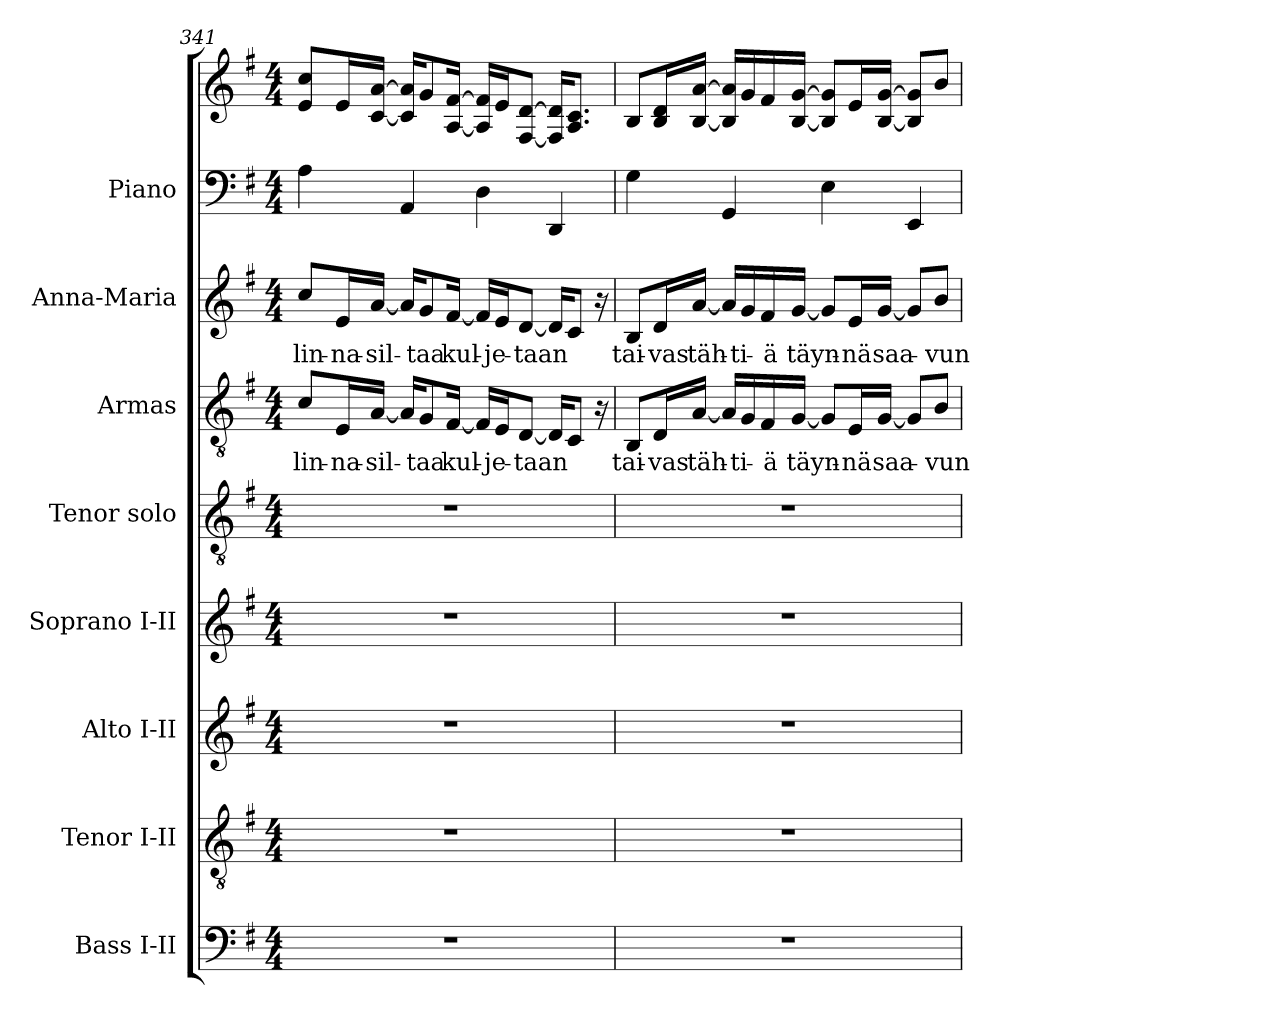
**kern	**kern	**kern	**kern	**kern	**kern	**text	**kern	**text	**kern	**kern
*part8	*part7	*part6	*part5	*part4	*part3	*part3	*part2	*part2	*part1	*part1
*staff9	*staff8	*staff7	*staff6	*staff5	*staff4	*staff4	*staff3	*staff3	*staff2	*staff1
*I"Bass I-II	*I"Tenor I-II	*I"Alto I-II	*I"Soprano I-II	*I"Tenor solo	*I"Armas	*	*I"Anna-Maria	*	*I"Piano	*
*I'B.	*I'T.	*I'A.	*I'S.	*I'T. Solo	*I'Armas	*	*I'A-M	*	*I'Pno.	*
!!LO:LB:g=z
*clefF4	*clefGv2	*clefG2	*clefG2	*clefGv2	*clefGv2	*	*clefG2	*	*clefF4	*clefG2
*	*ITrd7c12	*	*	*ITrd7c12	*ITrd7c12	*	*	*	*	*
*k[f#]	*k[f#]	*k[f#]	*k[f#]	*k[f#]	*k[f#]	*	*k[f#]	*	*k[f#]	*k[f#]
*G:	*G:	*G:	*G:	*G:	*G:	*	*G:	*	*G:	*G:
*M4/4	*M4/4	*M4/4	*M4/4	*M4/4	*M4/4	*	*M4/4	*	*M4/4	*M4/4
=341	=341	=341	=341	=341	=341	=341	=341	=341	=341	=341
!	!	!	!	!	!	!LO:LY:b:color=#000000	!	!	!	!
!	!	!	!	!	!	!	!	!LO:LY:b:color=#000000	!	!
1r	1r	1r	1r	1r	8Ci/L	lin-	8cci/L	lin-	4Ai\	8ei/ 8cciL
!	!	!	!	!	!	!LO:LY:b:color=#000000	!	!	!	!
!	!	!	!	!	!	!	!	!LO:LY:b:color=#000000	!	!
.	.	.	.	.	16EEi/L	-na-	16ei/L	-na-	.	16ei/L
!	!	!	!	!	!	!LO:LY:b:color=#000000	!	!	!	!
!	!	!	!	!	!	!	!	!LO:LY:b:color=#000000	!	!
.	.	.	.	.	[<16AAi/JJ	-sil-	[<16ai/JJ	-sil-	.	[<16ci/ [>16aiJJ
.	.	.	.	.	16AAi/KL]	.	16ai/KL]	.	4AAi/	16ci/] 16ai]KL
!	!	!	!	!	!	!LO:LY:b:color=#000000	!	!	!	!
!	!	!	!	!	!	!	!	!LO:LY:b:color=#000000	!	!
.	.	.	.	.	8GGi/	-taa	8gi/	-taa	.	8gi/
!	!	!	!	!	!	!LO:LY:b:color=#000000	!	!	!	!
!	!	!	!	!	!	!	!	!LO:LY:b:color=#000000	!	!
.	.	.	.	.	[<16FF#i/Jk	kul-	[<16f#i/Jk	kul-	.	[<16Ai/ [>16f#iJk
.	.	.	.	.	16FF#i/LL]	.	16f#i/LL]	.	4Di\	16Ai/] 16f#i]LL
!	!	!	!	!	!	!LO:LY:b:color=#000000	!	!	!	!
!	!	!	!	!	!	!	!	!LO:LY:b:color=#000000	!	!
.	.	.	.	.	16EEi/J	-je-	16ei/J	-je-	.	16ei/J
!	!	!	!	!	!	!LO:LY:b:color=#000000	!	!	!	!
!	!	!	!	!	!	!	!	!LO:LY:b:color=#000000	!	!
.	.	.	.	.	[<8DDi/J	-taan	[<8di/J	-taan	.	[<8F#i/ [>8diJ
.	.	.	.	.	16DDi/KL]	.	16di/KL]	.	4DDi/	16F#i/] 16di]KL
.	.	.	.	.	8CCi/J	.	8ci/J	.	.	8.Ai/ 8.ciJ
.	.	.	.	.	16r	.	16r	.	.	.
=342	=342	=342	=342	=342	=342	=342	=342	=342	=342	=342
!	!	!	!	!	!	!LO:LY:b:color=#000000	!	!	!	!
!	!	!	!	!	!	!	!	!LO:LY:b:color=#000000	!	!
1r	1r	1r	1r	1r	8BBBi/L	tai-	8Bi/L	tai-	4Gi\	8Bi/L
!	!	!	!	!	!	!LO:LY:b:color=#000000	!	!	!	!
!	!	!	!	!	!	!	!	!LO:LY:b:color=#000000	!	!
.	.	.	.	.	16DDi/L	-vas	16di/L	-vas	.	16Bi/ 16diL
!	!	!	!	!	!	!LO:LY:b:color=#000000	!	!	!	!
!	!	!	!	!	!	!	!	!LO:LY:b:color=#000000	!	!
.	.	.	.	.	[<16AAi/JJ	täh-	[<16ai/JJ	täh-	.	[<16Bi/ [>16aiJJ
.	.	.	.	.	16AAi/LL]	.	16ai/LL]	.	4GGi/	16Bi/] 16ai]LL
!	!	!	!	!	!	!LO:LY:b:color=#000000	!	!	!	!
!	!	!	!	!	!	!	!	!LO:LY:b:color=#000000	!	!
.	.	.	.	.	16GGi/	-ti-	16gi/	-ti-	.	16gi/
!	!	!	!	!	!	!LO:LY:b:color=#000000	!	!	!	!
!	!	!	!	!	!	!	!	!LO:LY:b:color=#000000	!	!
.	.	.	.	.	16FF#i/	-ä	16f#i/	-ä	.	16f#i/
!	!	!	!	!	!	!LO:LY:b:color=#000000	!	!	!	!
!	!	!	!	!	!	!	!	!LO:LY:b:color=#000000	!	!
.	.	.	.	.	[<16GGi/JJ	täyn-	[<16gi/JJ	täyn-	.	[<16Bi/ [>16giJJ
.	.	.	.	.	8GGi/L]	.	8gi/L]	.	4Ei\	8Bi/] 8gi]L
!	!	!	!	!	!	!LO:LY:b:color=#000000	!	!	!	!
!	!	!	!	!	!	!	!	!LO:LY:b:color=#000000	!	!
.	.	.	.	.	16EEi/L	-nä	16ei/L	-nä	.	16ei/L
!	!	!	!	!	!	!LO:LY:b:color=#000000	!	!	!	!
!	!	!	!	!	!	!	!	!LO:LY:b:color=#000000	!	!
.	.	.	.	.	[<16GGi/JJ	saa-	[<16gi/JJ	saa-	.	[<16Bi/ [>16giJJ
.	.	.	.	.	8GGi/L]	.	8gi/L]	.	4EEi/	8Bi/] 8gi]L
!	!	!	!	!	!	!LO:LY:b:color=#000000	!	!	!	!
!	!	!	!	!	!	!	!	!LO:LY:b:color=#000000	!	!
.	.	.	.	.	8BBi/J	-vun	8bi/J	-vun	.	8bi/J
=	=	=	=	=	=	=	=	=	=	=
*-	*-	*-	*-	*-	*-	*-	*-	*-	*-	*-
